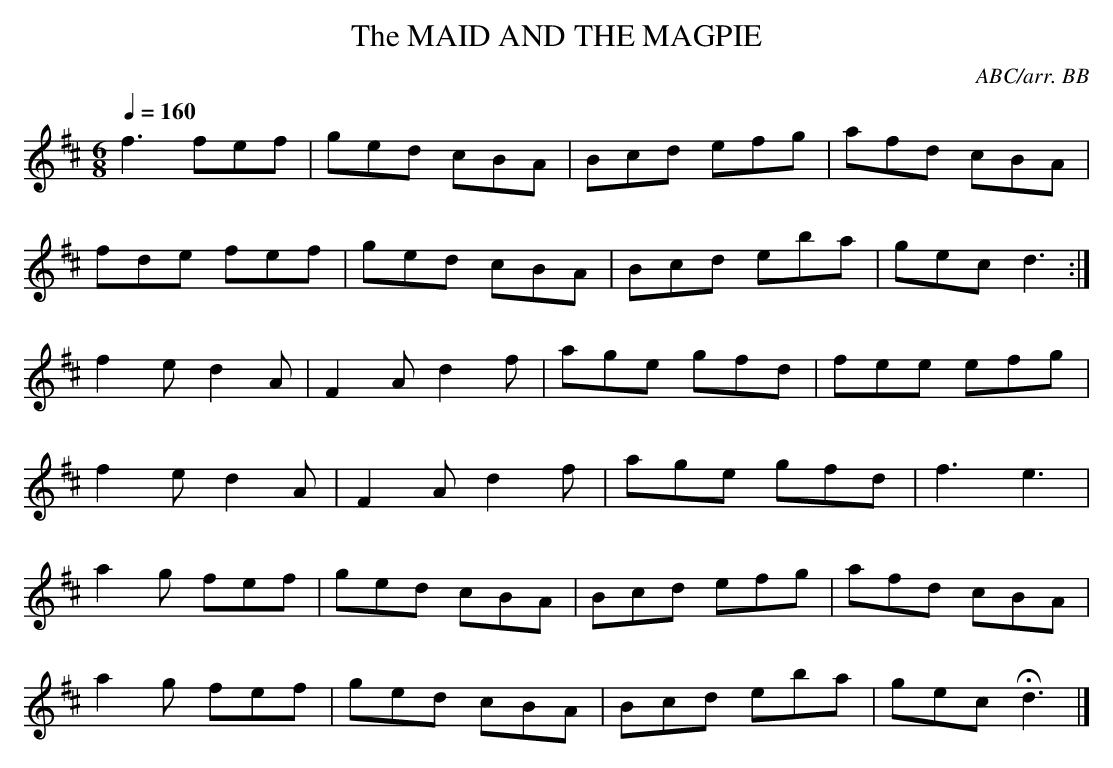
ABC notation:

X:1
T:MAID AND THE MAGPIE, The
C:ABC/arr. BB
L:1/8
M:6/8
Q:1/4=160
K:D
f3 fef|ged cBA|Bcd efg|afd cBA|
fde fef|ged cBA|Bcd eba|gec d3 :|
f2e d2A|F2A d2f|age gfd|fee efg|
f2e d2A|F2A d2f|age gfd|f3 e3|
a2g fef|ged cBA|Bcd efg|afd cBA|
a2g fef|ged cBA|Bcd eba|gec Hd3|]
